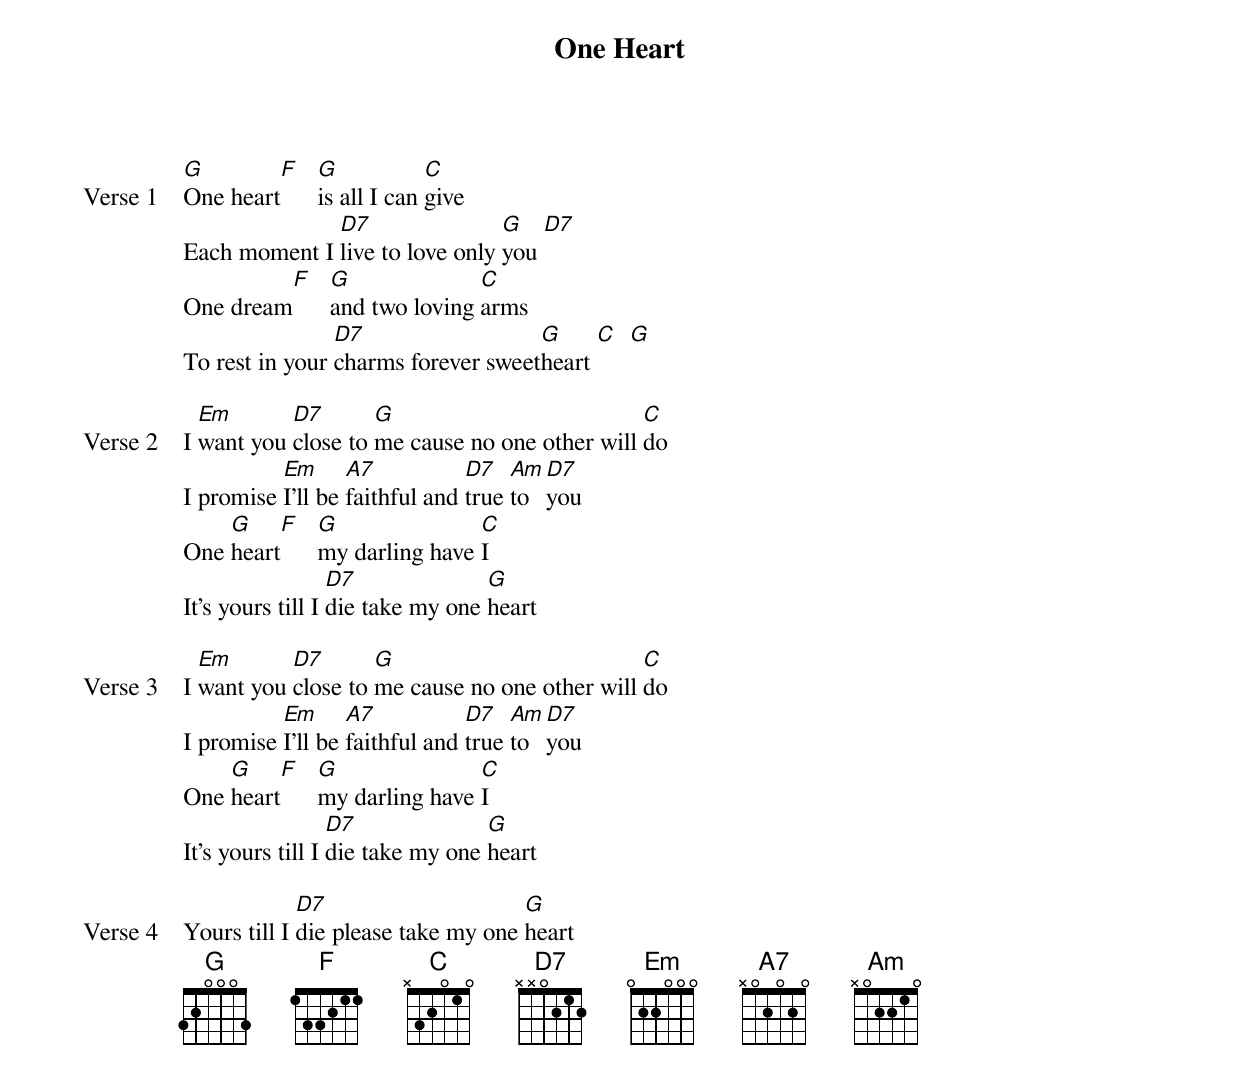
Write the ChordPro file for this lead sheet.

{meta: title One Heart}
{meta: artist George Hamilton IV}
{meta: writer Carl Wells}

{start_of_verse: Verse 1}
[G]One heart[F]   [G]is all I can [C]give
Each moment I [D7]live to love only [G]you [D7]
One dream[F]   [G]and two loving [C]arms
To rest in your [D7]charms forever sweet[G]heart [C]  [G]
{end_of_verse}

{start_of_verse: Verse 2}
I [Em]want you [D7]close to [G]me cause no one other will [C]do
I promise [Em]I'll be [A7]faithful and [D7]true [Am]to [D7]you
One [G]heart[F]   [G]my darling have [C]I
It's yours till I [D7]die take my one [G]heart
{end_of_verse}

{start_of_verse: Verse 3}
I [Em]want you [D7]close to [G]me cause no one other will [C]do
I promise [Em]I'll be [A7]faithful and [D7]true [Am]to [D7]you
One [G]heart[F]   [G]my darling have [C]I
It's yours till I [D7]die take my one [G]heart
{end_of_verse}

{start_of_verse: Verse 4}
Yours till I [D7]die please take my one [G]heart
{end_of_verse}
